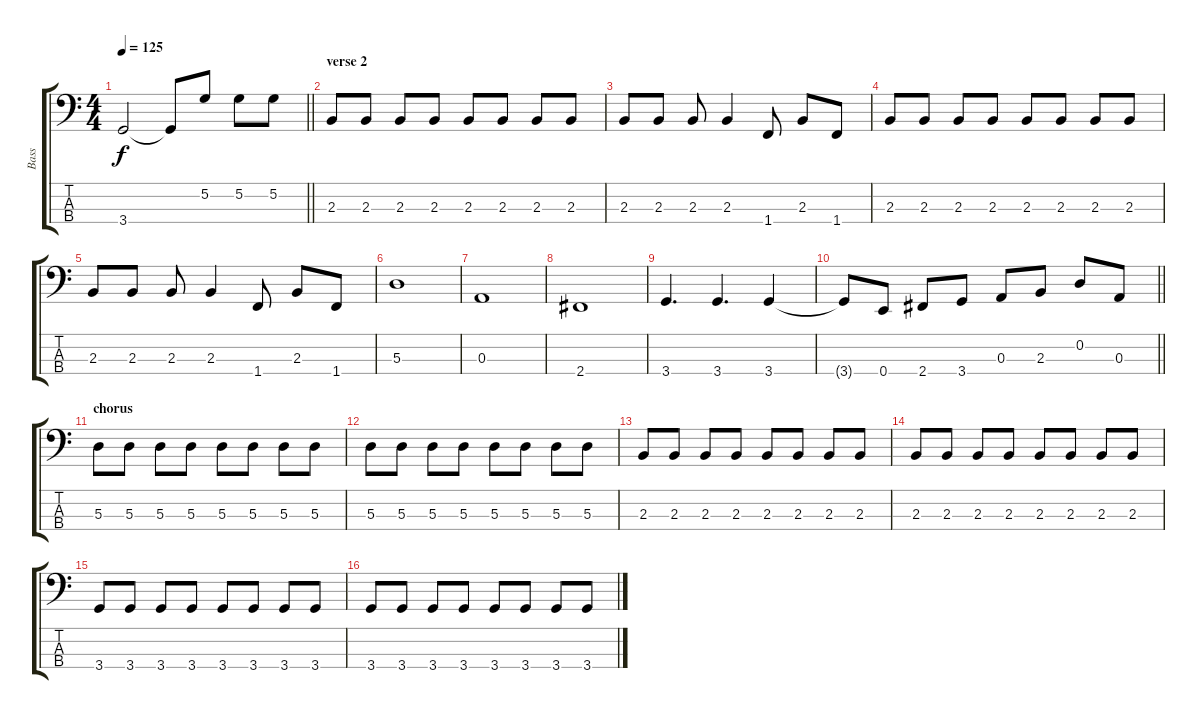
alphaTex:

\track ("Bass" "Bass") {instrument electricbassfinger}
\staff {score tabs}
\tuning (G2 D2 A1 E1) {hide}
\ts (4 4)
\tempo 125
\clef f4
\barLineRight lightlight
\ks c
3.4.2{dy f} 3.4{t}.8 5.2.8 5.2.8 5.2.8 |
\section ("" "verse 2")
2.3.8 2.3.8 2.3.8 2.3.8 2.3.8 2.3.8 2.3.8 2.3.8 |
2.3.8 2.3.8 2.3.8 2.3.4 1.4.8 2.3.8 1.4.8 |
2.3.8 2.3.8 2.3.8 2.3.8 2.3.8 2.3.8 2.3.8 2.3.8 |
2.3.8 2.3.8 2.3.8 2.3.4 1.4.8 2.3.8 1.4.8 |
5.3.1 |
0.3.1 |
2.4.1 |
3.4.4{d} 3.4.4{d} 3.4.4 |
\barLineRight lightlight
3.4{t}.8 0.4.8 2.4.8 3.4.8 0.3.8 2.3.8 0.2.8 0.3.8 |
\section ("" "chorus")
5.3.8 5.3.8 5.3.8 5.3.8 5.3.8 5.3.8 5.3.8 5.3.8 |
5.3.8 5.3.8 5.3.8 5.3.8 5.3.8 5.3.8 5.3.8 5.3.8 |
2.3.8 2.3.8 2.3.8 2.3.8 2.3.8 2.3.8 2.3.8 2.3.8 |
2.3.8 2.3.8 2.3.8 2.3.8 2.3.8 2.3.8 2.3.8 2.3.8 |
3.4.8 3.4.8 3.4.8 3.4.8 3.4.8 3.4.8 3.4.8 3.4.8 |
3.4.8 3.4.8 3.4.8 3.4.8 3.4.8 3.4.8 3.4.8 3.4.8
